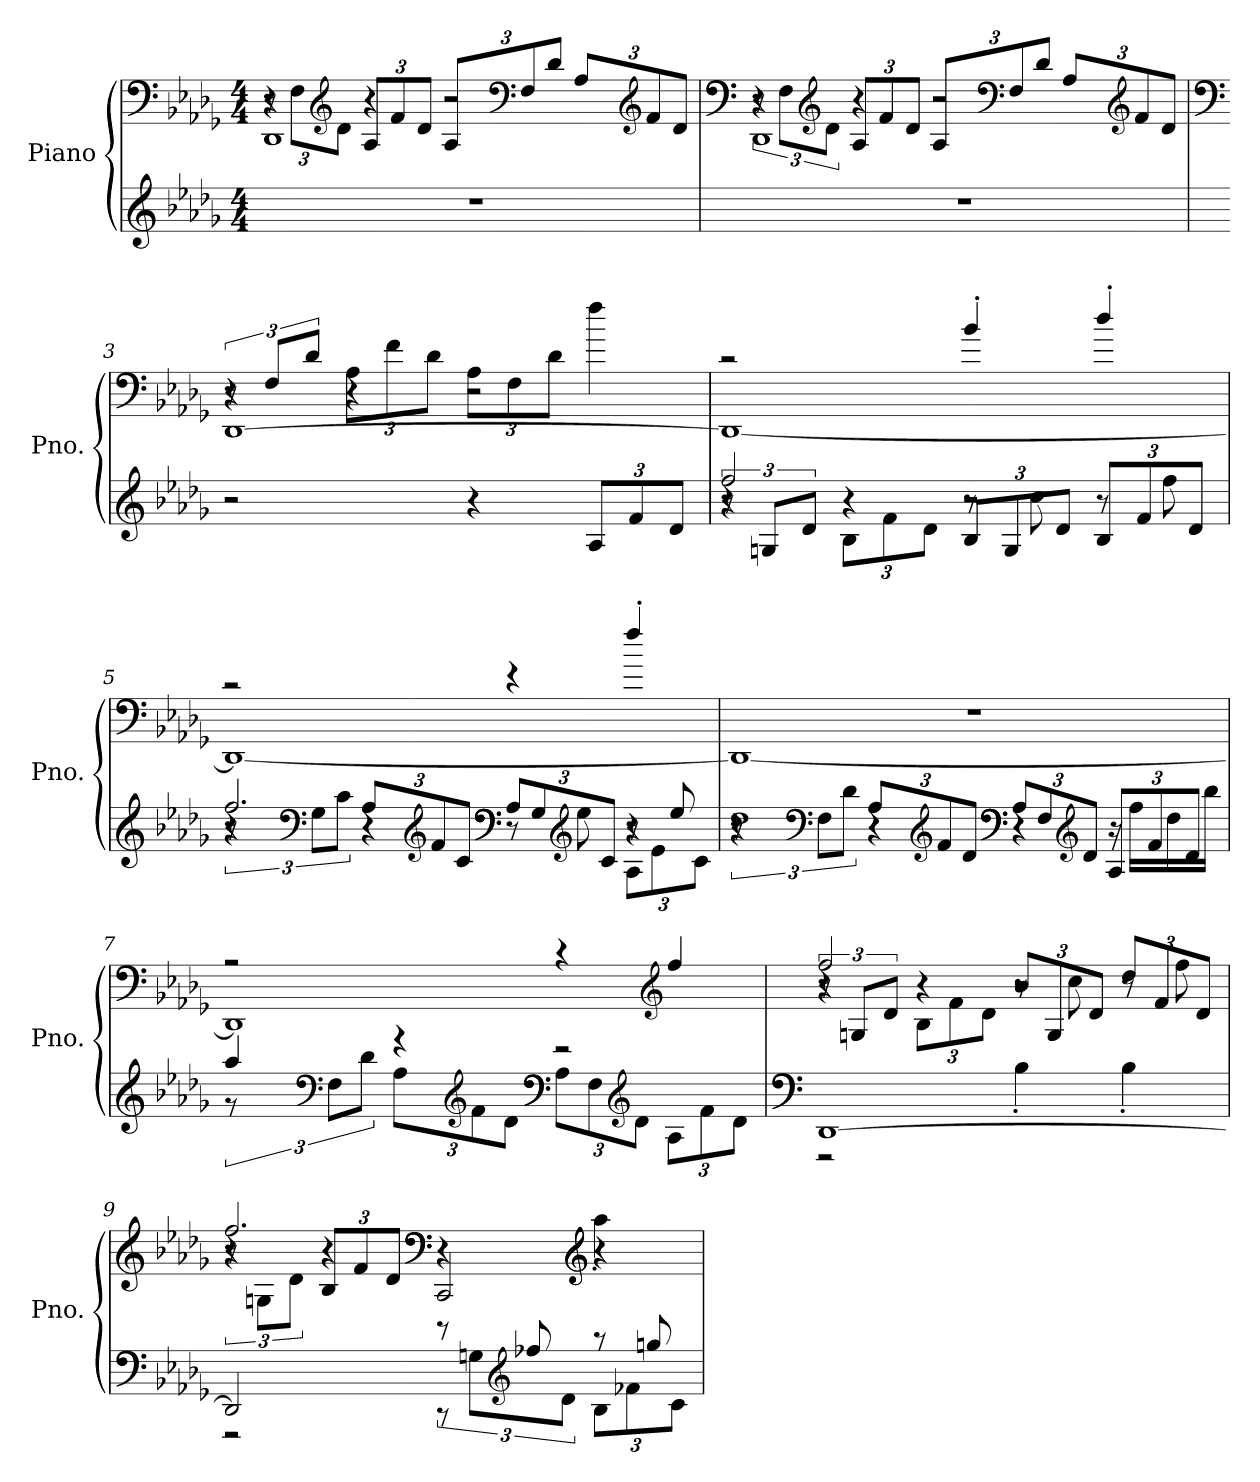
**kern	**kern
*part1	*part1
*staff2	*staff1
*I"Piano	*
*I'Pno.	*
*clefG2	*clefF4
*k[b-e-a-d-g-]	*k[b-e-a-d-g-]
*M4/4	*M4/4
*MM60	*MM60
=1	=1
*	*^
*	*	*^
1r	4r	12r	1DD-
.	.	12F\L	.
*	*clefG2	*	*
.	.	12d-\J	.
*	*Xbrackettup	*	*
.	12A-/L	4r	.
.	12f/	.	.
.	12d-/J	.	.
.	12A-/L	2r	.
*	*clefF4	*	*
.	12F/	.	.
.	12d-/J	.	.
.	12A-/L	.	.
*	*clefG2	*	*
.	12f/	.	.
.	12d-/J	.	.
=2	=2	=2	=2
*	*clefF4	*	*
*	*	*brackettup	*
1r	4r	12r	1DD-
.	.	12F\L	.
*	*clefG2	*	*
.	.	12d-\J	.
*	*Xbrackettup	*	*
.	12A-/L	4r	.
.	12f/	.	.
.	12d-/J	.	.
.	12A-/L	2r	.
*	*clefF4	*	*
.	12F/	.	.
.	12d-/J	.	.
.	12A-/L	.	.
*	*clefG2	*	*
.	12f/	.	.
.	12d-/J	.	.
!!LO:LB:g=z	!!	!!
=3	=3	=3	=3
*	*clefF4	*	*
*	*brackettup	*	*
2r	12r	4r	[1DD-
.	12F/L	.	.
.	12d-/J	.	.
*	*	*Xbrackettup	*
.	4r	12A-\L	.
.	.	12f\	.
.	.	12d-\J	.
4r	2r	12A-\L	.
.	.	12F\	.
.	.	12d-\J	.
*Xbrackettup	*	*	*
12A-/L	.	4ff\	.
12f/	.	.	.
12d-/J	.	.	.
*	*v	*v	*v
=4	=4
*^	*
*	*^	*
*	*	*brackettup	*
*	*	*	*^
2ff/	4r	12r	2r	1DD-_
.	.	12Gn/L	.	.
.	.	12d-/J	.	.
*	*Xbrackettup	*	*	*
.	12B-\L	4r	.	.
.	12f\	.	.	.
.	12d-\J	.	.	.
2r	8r	12B-/L	4b-'/	.
.	.	12G/	.	.
.	8cc\	.	.	.
.	.	12d-/J	.	.
.	8r	12B-/L	4dd-'/	.
.	.	12f/	.	.
.	8ff\	.	.	.
.	.	12d-/J	.	.
!!LO:LB:g=z	!!
=5	=5	=5	=5	=5
*	*brackettup	*	*	*
2.ff/	12r	4r	2r	1DD-_
*clefF4	*	*	*	*
.	12G-\L	.	.	.
.	12c\J	.	.	.
*	*	*Xbrackettup	*	*
.	4r	12A-/L	.	.
*clefG2	*	*	*	*
.	.	12f/	.	.
.	.	12c/J	.	.
*clefF4	*	*	*	*
.	8r	12A-/L	4r	.
.	.	12G-/	.	.
*clefG2	*	*	*	*
.	8ee-\	.	.	.
.	.	12c/J	.	.
4r	12A-\L	8r	4ff'/	.
.	12e-\	.	.	.
.	.	8ee-/	.	.
.	12c\J	.	.	.
!!LO:LB:g=z	!!
=6	=6	=6	=6	=6
*	*brackettup	*	*	*
1dd-	12r	4r	1r	1DD-_
*clefF4	*	*	*	*
.	12F\L	.	.	.
.	12d-\J	.	.	.
*	*	*Xbrackettup	*	*
.	4r	12A-/L	.	.
*clefG2	*	*	*	*
.	.	12f/	.	.
.	.	12d-/J	.	.
*clefF4	*	*	*	*
.	4r	12A-/L	.	.
.	.	12F/	.	.
*clefG2	*	*	*	*
.	.	12d-/J	.	.
.	16r	12A-/L	.	.
.	16ff\LL	.	.	.
.	.	12f/	.	.
.	16dd-\	.	.	.
.	.	12d-/J	.	.
.	16bb-\JJ	.	.	.
*	*v	*v	*	*
=7	=7	=7	=7
*	*brackettup	*	*
4aa-/	12r	2r	1DD-]
*clefF4	*	*	*
.	12F\L	.	.
.	12d-\J	.	.
*	*Xbrackettup	*	*
4r	12A-\L	.	.
*clefG2	*	*	*
.	12f\	.	.
.	12d-\J	.	.
*clefF4	*	*	*
2r	12A-\L	4r	.
.	12F\	.	.
*clefG2	*	*	*
.	12d-\J	.	.
*	*	*clefG2	*
.	12A-\L	4ff/	.
.	12f\	.	.
.	12d-\J	.	.
*	*	*v	*v
!!LO:LB:g=z
=8	=8	=8
*clefF4	*	*
*	*	*^
*	*	*	*^
*	*	*	*	*brackettup
[1DD-	2r	2ff/	4r	12r
.	.	.	.	12Gn/L
.	.	.	.	12d-/J
*	*	*	*Xbrackettup	*
.	.	.	12B-\L	4r
.	.	.	12f\	.
.	.	.	12d-\J	.
.	4B-'\	2r	8r	12b-/L
.	.	.	.	12G/
.	.	.	8cc\	.
.	.	.	.	12d-/J
.	4B-'\	.	8r	12dd-/L
.	.	.	.	12f/
.	.	.	8ff\	.
.	.	.	.	12d-/J
=9	=9	=9	=9	=9
*	*	*	*brackettup	*
2DD-/]	2r	2.ff/	12r	4r
.	.	.	12Gn\L	.
.	.	.	12d-\J	.
*	*	*	*	*Xbrackettup
.	.	.	4r	12B-/L
.	.	.	.	12f/
.	.	.	.	12d-/J
*	*	*clefF4	*	*
*	*brackettup	*	*	*
8r	12r	.	4r	2CC/
.	12Gn\L	.	.	.
*clefG2	*	*	*	*
8ff-X/	.	.	.	.
.	12d-\J	.	.	.
*	*	*clefG2	*	*
*	*Xbrackettup	*	*	*
8r	12B-\L	4r	4aa-'\	.
.	12f-X\	.	.	.
8ggn/	.	.	.	.
.	12c\J	.	.	.
*v	*v	*	*	*
*	*v	*v	*v
=	=
*-	*-
